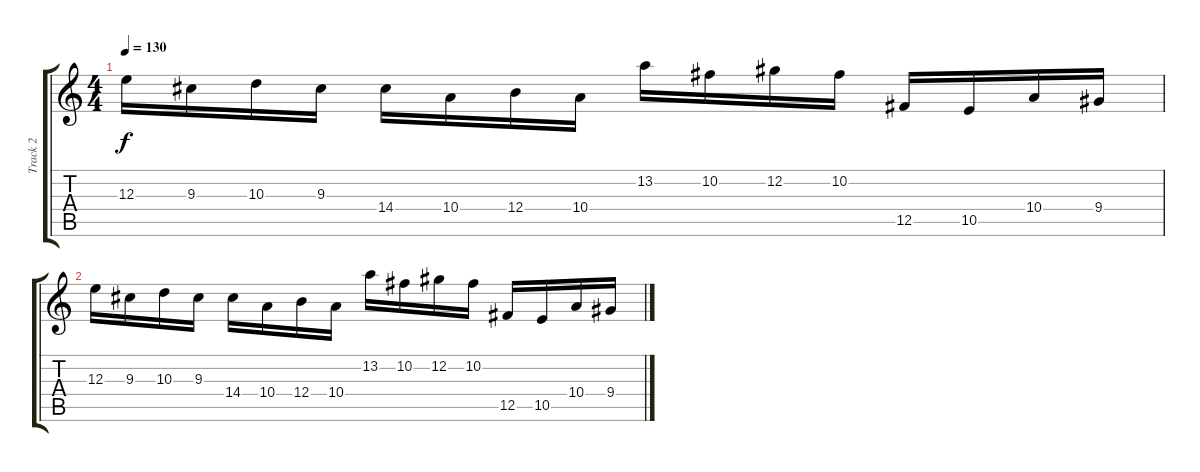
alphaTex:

\track ("Track 2" "Track 2") {instrument distortionguitar}
\staff {score tabs}
\tuning (Db4 Ab3 E3 B2 Gb2 B1) {hide}
\ts (4 4)
\tempo 130
\clef g2
\ks c
12.3.16{dy f} 9.3.16 10.3.16 9.3.16 14.4.16 10.4.16 12.4.16 10.4.16 13.2.16 10.2.16 12.2.16 10.2.16 12.5.16 10.5.16 10.4.16 9.4.16 |
12.3.16 9.3.16 10.3.16 9.3.16 14.4.16 10.4.16 12.4.16 10.4.16 13.2.16 10.2.16 12.2.16 10.2.16 12.5.16 10.5.16 10.4.16 9.4.16
